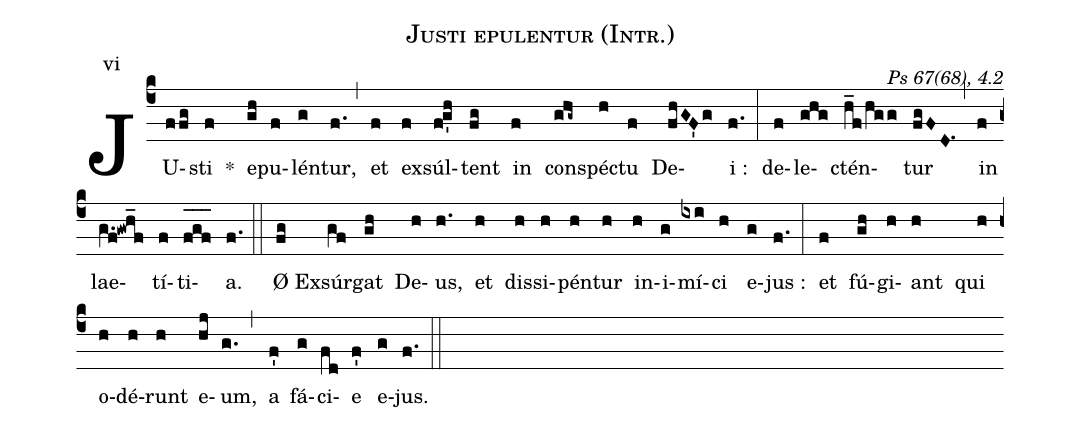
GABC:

name:Justi epulentur (Intr.);
commentary: Ps 67(68), 4.2;
mode:vi;
%%
(c4) JU(ffg)sti(f) *() e(gh)pu(f)lén(g)tur,(f.) (,) et(f) ex(f)súl(fg'h)tent(fg) in(f) con(ghg~)spé(h)ctu(f) De(fhGF'g)i :(f.) (:) de(f)le(ghg)ctén(h_f/hgg)tur(fgFD.1) (,) in(f) lae(g.f!gwh_f)tí(f)ti(f_[oh:h]g_[oh:h]f_[oh:h])a.(f.) (::) Ø Ex(fg)súr(gf)gat(gh) De(h)us,(h.) et(h) dis(h)si(h)pén(h)tur(h) in(h)i(g)mí(ixi)ci(h) e(g)jus :(f.) (:) et(f) fú(gh)gi(h)ant(h) qui(h) o(h)dé(h)runt(h) e(hj)um,(g.) (,) a(f') fá(g)ci(fd)e(f') e(g)jus.(f.) (::)
